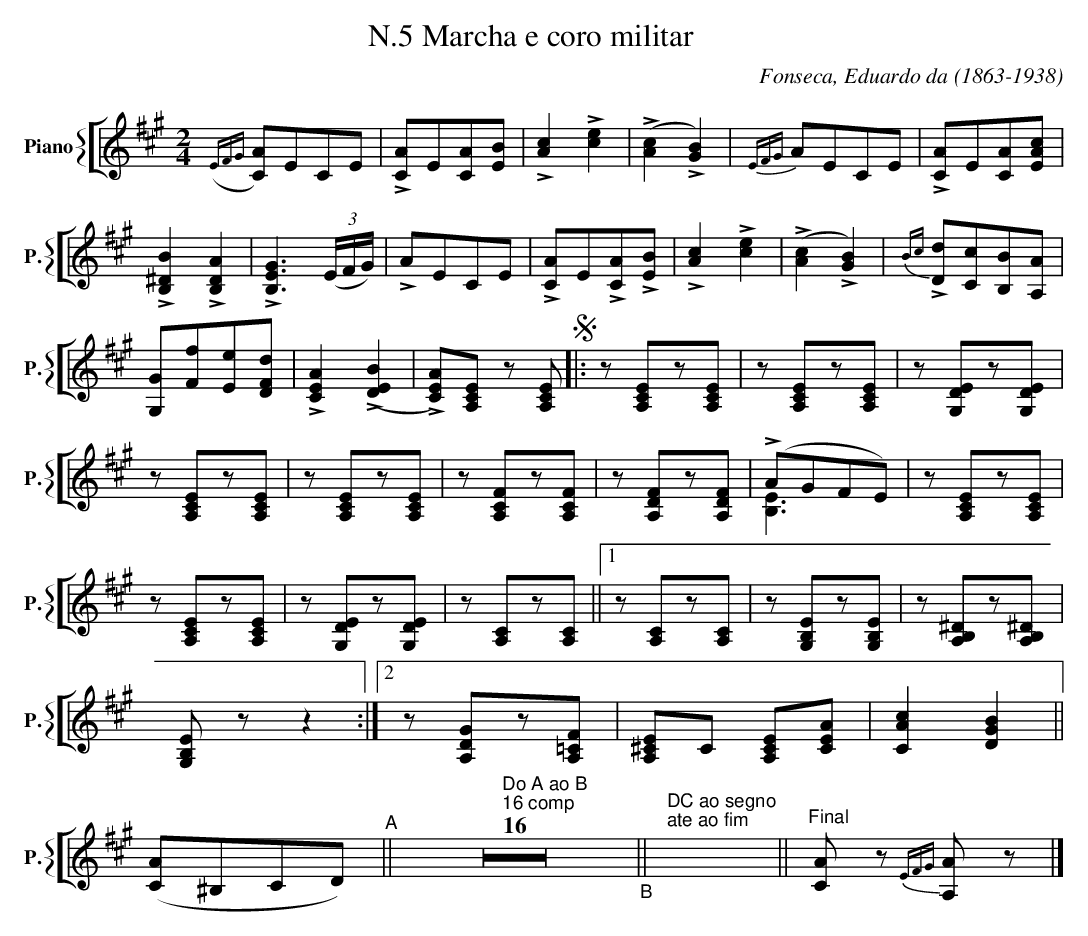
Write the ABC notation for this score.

X:1
T:N.5 Marcha e coro militar
C:Fonseca, Eduardo da (1863-1938)
M:2/4
L:1/8
K:A
V: 7 clef=treble name="Piano" sname="P."
%%staves [{ 7 }]
   ({EFG}[AC])ECE | !>![AC]E[AC][BE] | !>![Ac]2 !>![ce]2 | (!>![Ac]2 !>![GB]2) | \
   {EFG}AECE | !>![AC]E[AC][EAc] | !>![B,^DB]2 !>![B,DA]2 | !>![B,EG]3 ((3E/F/G/) |  \
   !>!AECE | !>![CA]E!>![CA]!>![BE] |  !>![Ac]2 !>![ce]2 | (!>![Ac]2 !>![GB]2) | \
   {Bc}!>![Dd][Cc][B,B][A,A] | [G,G][Ff][Ee][DFd] | !>![CEA]2 !>!([DEB]2 | \
   !>![CEA])[A,CE] z[A,CE] !segno!|: \
   z[A,CE]z[A,CE] | z[A,CE]z[A,CE] | z[G,DE]z[G,DE]| z[A,CE]z[A,CE]|z[A,CE]z[A,CE]| \
   z[A,CF]z[A,CF] | z[A,DF]z[A,DF]| !>!(AGFE) & [B,E]3 | z[A,CE]z[A,CE] |z[A,CE]z[A,CE] | \
   z[G,DE]z[G,DE] | z[A,C]z[A,C] ||1 z[A,C]z[A,C] | z[G,B,E]z[G,B,E] | z[A,B,^D]z[A,B,^D] | \
   [G,B,E]zz2 :|2 z[A,DG]z[A,=CF] | [A,^CE]C [A,CE][CEA] | [CAc]2[DGB]2|| \
   ([CA]^B,CD) "^A" || "^Do A ao B""^16 comp" Z16  "_B" || "DC ao segno" "ate ao fim" X || \
   "^Final" [CA]z {EFG}[A,A]z |]
